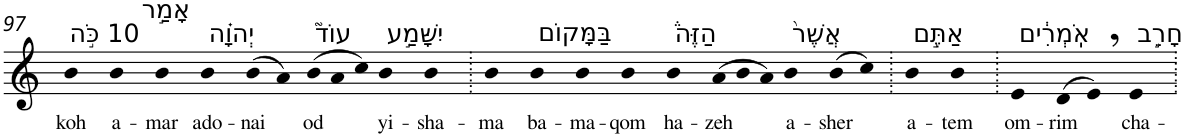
**kern	**text
*part1	*part1
*staff1	*staff1
*I"Piano	*
*I'Pno	*
!!LO:PB:g=z
*clefG2	*
*k[]	*
=97	=97
!LO:TX:a:t=10 כֹּ֣ה	!
!	!LO:LY:b
4b	koh
!LO:TX:a:t=אָמַ֣ר	!
!	!LO:LY:b
4b	a-
!	!LO:LY:b
4b	-mar
!LO:TX:a:t=יְהוָ֗ה	!
!	!LO:LY:b
4b	ado-
!	!LO:LY:b
(>8b	-nai
8a)	.
*Xtuplet	*
!LO:TX:a:t=עוֹד֮	!
!	!LO:LY:b
(>12b	od
12a	.
12cc)	.
!LO:TX:a:t=יִשָּׁמַ֣ע	!
!	!LO:LY:b
4b	yi-
!	!LO:LY:b
4b	-sha-
=98.	=98.
!	!LO:LY:b
4b	-ma
!LO:TX:a:t=בַּמָּקוֹם	!
!	!LO:LY:b
4b	ba-
!	!LO:LY:b
4b	-ma-
!	!LO:LY:b
4b	-qom
!LO:TX:a:t=הַזֶּה֒	!
!	!LO:LY:b
4b	ha-
!	!LO:LY:b
(>12a	-zeh
12b	.
12a)	.
!LO:TX:a:t=אֲשֶׁר֙	!
!	!LO:LY:b
4b	a-
!	!LO:LY:b
(>8b	-sher
8cc)	.
=99.	=99.
!LO:TX:a:t=אַתֶּ֣ם	!
!	!LO:LY:b
4b	a-
!	!LO:LY:b
4b	-tem
=100.	=100.
!LO:TX:a:t=אֹֽמְרִ֔ים	!
!	!LO:LY:b
4e	om-
!	!LO:LY:b
(>8d	-rim
8e,)	.
!LO:TX:a:t=חָרֵ֣ב	!
!	!LO:LY:b
4e	cha-
=.	=.
*-	*-
